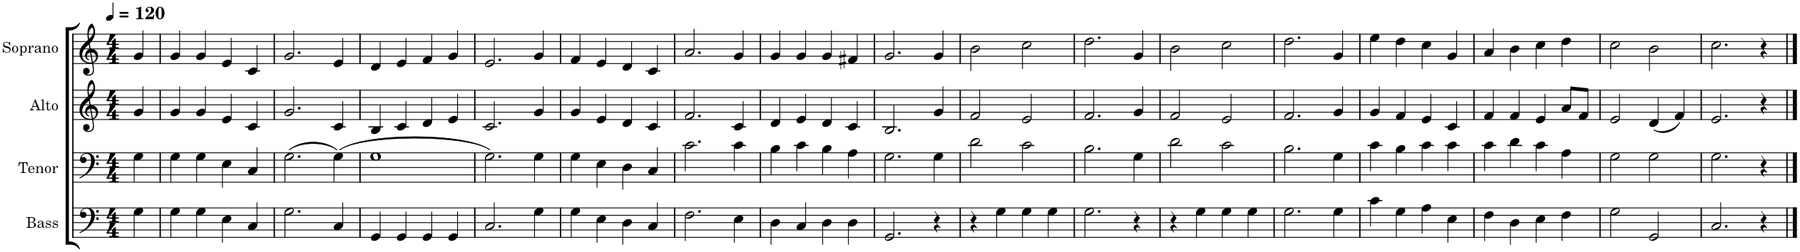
**kern	**kern	**kern	**kern
*part4	*part3	*part2	*part1
*staff4	*staff3	*staff2	*staff1
*I"Bass	*I"Tenor	*I"Alto	*I"Soprano
*I'B.	*I'T.	*I'A.	*I'S.
*clefF4	*clefF4	*clefG2	*clefG2
*k[]	*k[]	*k[]	*k[]
*M4/4	*M4/4	*M4/4	*M4/4
*MM120	*MM120	*MM120	*MM120
=	=	=	=
4G\	4G\	4g/	4g/
=1	=1	=1	=1
4G\	4G\	4g/	4g/
4G\	4G\	4g/	4g/
4E\	4E\	4e/	4e/
4C/	4C/	4c/	4c/
=2	=2	=2	=2
2.G\	(2.G\	2.g/	2.g/
4C/	(4G\)	4c/	4e/
=3	=3	=3	=3
4GG/	1G	4B/	4d/
4GG/	.	4c/	4e/
4GG/	.	4d/	4f/
4GG/	.	4e/	4g/
=4	=4	=4	=4
2.C/	2.G\)	2.c/	2.e/
4G\	4G\	4g/	4g/
=5	=5	=5	=5
4G\	4G\	4g/	4f/
4E\	4E\	4e/	4e/
4D\	4D\	4d/	4d/
4C/	4C/	4c/	4c/
=6	=6	=6	=6
2.F\	2.c\	2.f/	2.a/
4E\	4c\	4c/	4g/
=7	=7	=7	=7
4D\	4B\	4d/	4g/
4C/	4c\	4e/	4g/
4D\	4B\	4d/	4g/
4D\	4A\	4c/	4f#X/
=8	=8	=8	=8
2.GG/	2.G\	2.B/	2.g/
4r	4G\	4g/	4g/
=9	=9	=9	=9
4r	2d\	2f/	2b\
4G\	.	.	.
4G\	2c\	2e/	2cc\
4G\	.	.	.
=10	=10	=10	=10
2.G\	2.B\	2.f/	2.dd\
4r	4G\	4g/	4g/
=11	=11	=11	=11
4r	2d\	2f/	2b\
4G\	.	.	.
4G\	2c\	2e/	2cc\
4G\	.	.	.
=12	=12	=12	=12
2.G\	2.B\	2.f/	2.dd\
4G\	4G\	4g/	4g/
=13	=13	=13	=13
4c\	4c\	4g/	4ee\
4G\	4B\	4f/	4dd\
4A\	4c\	4e/	4cc\
4E\	4c\	4c/	4g/
=14	=14	=14	=14
4F\	4c\	4f/	4a/
4D\	4d\	4f/	4b\
4E\	4c\	4e/	4cc\
4F\	4A\	8a/L	4dd\
.	.	8f/J	.
=15	=15	=15	=15
2G\	2G\	2e/	2cc\
2GG/	2G\	(4d/	2b\
.	.	4f/)	.
=16	=16	=16	=16
2.C/	2.G\	2.e/	2.cc\
4r	4r	4r	4r
==	==	==	==
*-	*-	*-	*-
